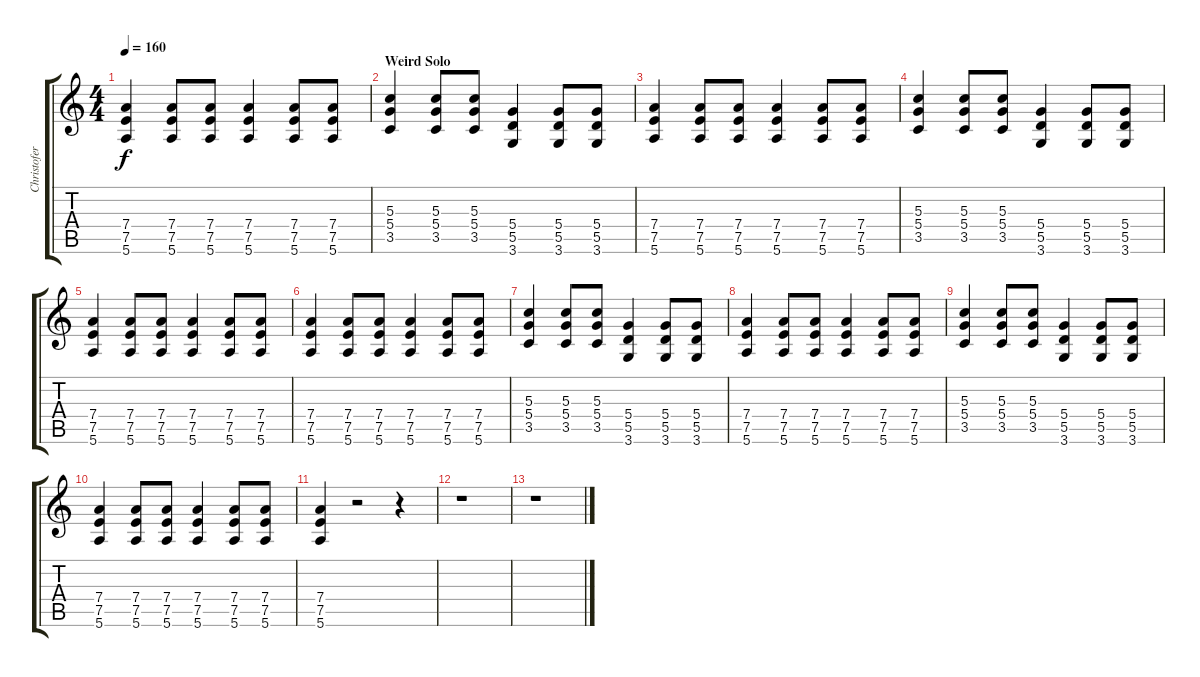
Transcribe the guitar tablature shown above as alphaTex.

\track ("Christofer Johnsson" "Christofer") {instrument distortionguitar}
\staff {score tabs}
\tuning (E4 B3 G3 D3 A2 E2) {hide}
\ts (4 4)
\tempo 160
\clef g2
\ks c
(7.4 7.5 5.6).4{dy f} (7.4 7.5 5.6).8 (7.4 7.5 5.6).8 (7.4 7.5 5.6).4 (7.4 7.5 5.6).8 (7.4 7.5 5.6).8 |
\section ("" "Weird Solo")
(5.3 5.4 3.5).4{volume 10 balance 8 instrument distortionguitar} (5.3 5.4 3.5).8 (5.3 5.4 3.5).8 (5.4 5.5 3.6).4 (5.4 5.5 3.6).8 (5.4 5.5 3.6).8 |
(7.4 7.5 5.6).4 (7.4 7.5 5.6).8 (7.4 7.5 5.6).8 (7.4 7.5 5.6).4 (7.4 7.5 5.6).8 (7.4 7.5 5.6).8 |
(5.3 5.4 3.5).4 (5.3 5.4 3.5).8 (5.3 5.4 3.5).8 (5.4 5.5 3.6).4 (5.4 5.5 3.6).8 (5.4 5.5 3.6).8 |
(7.4 7.5 5.6).4 (7.4 7.5 5.6).8 (7.4 7.5 5.6).8 (7.4 7.5 5.6).4 (7.4 7.5 5.6).8 (7.4 7.5 5.6).8 |
(7.4 7.5 5.6).4 (7.4 7.5 5.6).8 (7.4 7.5 5.6).8 (7.4 7.5 5.6).4 (7.4 7.5 5.6).8 (7.4 7.5 5.6).8 |
(5.3 5.4 3.5).4 (5.3 5.4 3.5).8 (5.3 5.4 3.5).8 (5.4 5.5 3.6).4 (5.4 5.5 3.6).8 (5.4 5.5 3.6).8 |
(7.4 7.5 5.6).4 (7.4 7.5 5.6).8 (7.4 7.5 5.6).8 (7.4 7.5 5.6).4 (7.4 7.5 5.6).8 (7.4 7.5 5.6).8 |
(5.3 5.4 3.5).4 (5.3 5.4 3.5).8 (5.3 5.4 3.5).8 (5.4 5.5 3.6).4 (5.4 5.5 3.6).8 (5.4 5.5 3.6).8 |
(7.4 7.5 5.6).4 (7.4 7.5 5.6).8 (7.4 7.5 5.6).8 (7.4 7.5 5.6).4 (7.4 7.5 5.6).8 (7.4 7.5 5.6).8 |
(7.4 7.5 5.6).4 r.2 r.4 |
r.1 |
r.1
